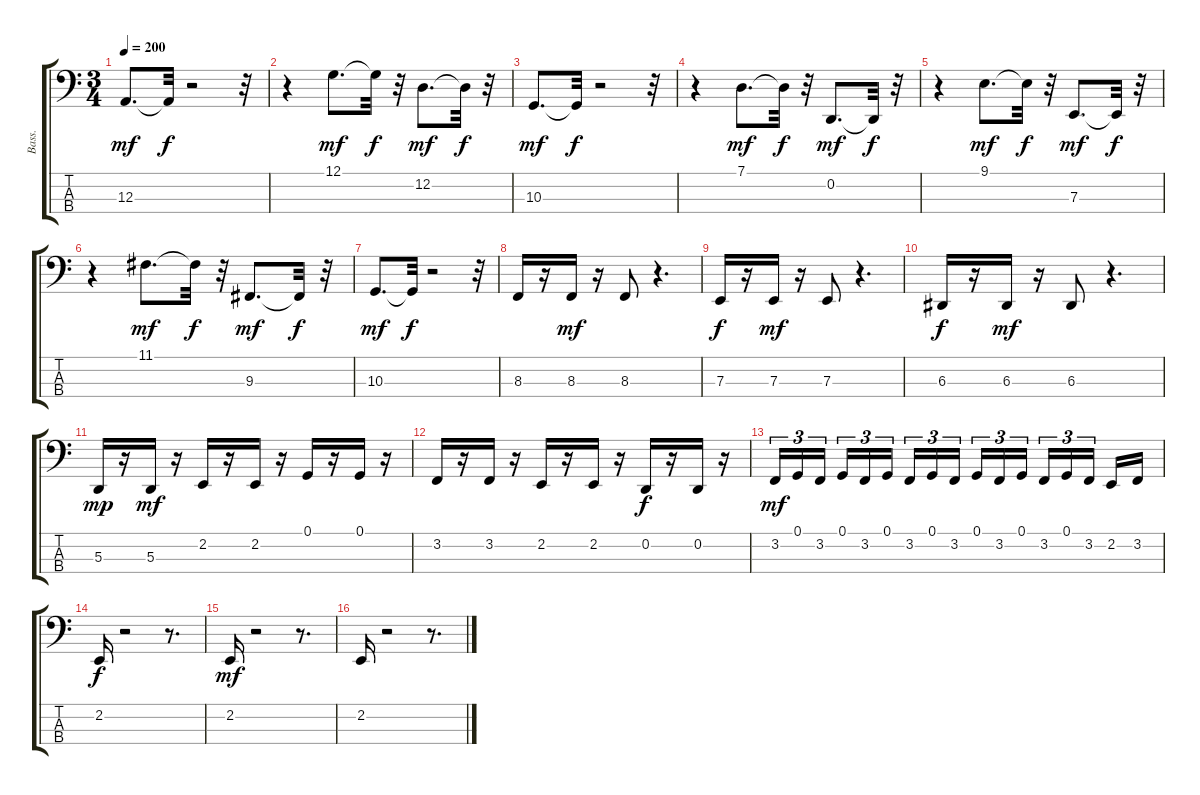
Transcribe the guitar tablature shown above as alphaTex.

\track ("Bass." "Bass.") {instrument pizzicatostrings}
\staff {score tabs}
\tuning (G2 D2 A1 E1) {hide}
\ts (3 4)
\tempo 200
\clef f4
\ks c
12.3.8{d dy mf} 12.3{t}.32{dy f} r.2 r.32 |
r.4 12.1.8{d dy mf} 12.1{t}.32{dy f} r.32 12.2.8{d dy mf} 12.2{t}.32{dy f} r.32 |
10.3.8{d dy mf} 10.3{t}.32{dy f} r.2 r.32 |
r.4 7.1.8{d dy mf} 7.1{t}.32{dy f} r.32 0.2.8{d dy mf} 0.2{t}.32{dy f} r.32 |
r.4 9.1.8{d dy mf} 9.1{t}.32{dy f} r.32 7.3.8{d dy mf} 7.3{t}.32{dy f} r.32 |
r.4 11.1.8{d dy mf} 11.1{t}.32{dy f} r.32 9.3.8{d dy mf} 9.3{t}.32{dy f} r.32 |
10.3.8{d dy mf} 10.3{t}.32{dy f} r.2 r.32 |
8.3.16{instrument stringensemble1} r.16 8.3.16{dy mf} r.16 8.3.8 r.4{d} |
7.3.16{dy f} r.16 7.3.16{dy mf} r.16 7.3.8 r.4{d} |
6.3.16{dy f} r.16 6.3.16{dy mf} r.16 6.3.8 r.4{d} |
5.3.16{dy mp} r.16 5.3.16{dy mf} r.16 2.2.16 r.16 2.2.16 r.16 0.1.16 r.16 0.1.16 r.16 |
3.2.16 r.16 3.2.16 r.16 2.2.16 r.16 2.2.16 r.16 0.2.16{dy f} r.16 0.2.16 r.16 |
3.2.16{tu (3 2) dy mf} 0.1.16{tu (3 2)} 3.2.16{tu (3 2) beam splitsecondary} 0.1.16{tu (3 2)} 3.2.16{tu (3 2)} 0.1.16{tu (3 2)} 3.2.16{tu (3 2)} 0.1.16{tu (3 2)} 3.2.16{tu (3 2) beam splitsecondary} 0.1.16{tu (3 2)} 3.2.16{tu (3 2)} 0.1.16{tu (3 2)} 3.2.16{tu (3 2)} 0.1.16{tu (3 2)} 3.2.16{tu (3 2) beam splitsecondary} 2.2.16 3.2.16 |
2.2.16{dy f} r.2 r.8{d} |
2.2.16{dy mf} r.2 r.8{d} |
2.2.16 r.2 r.8{d}
